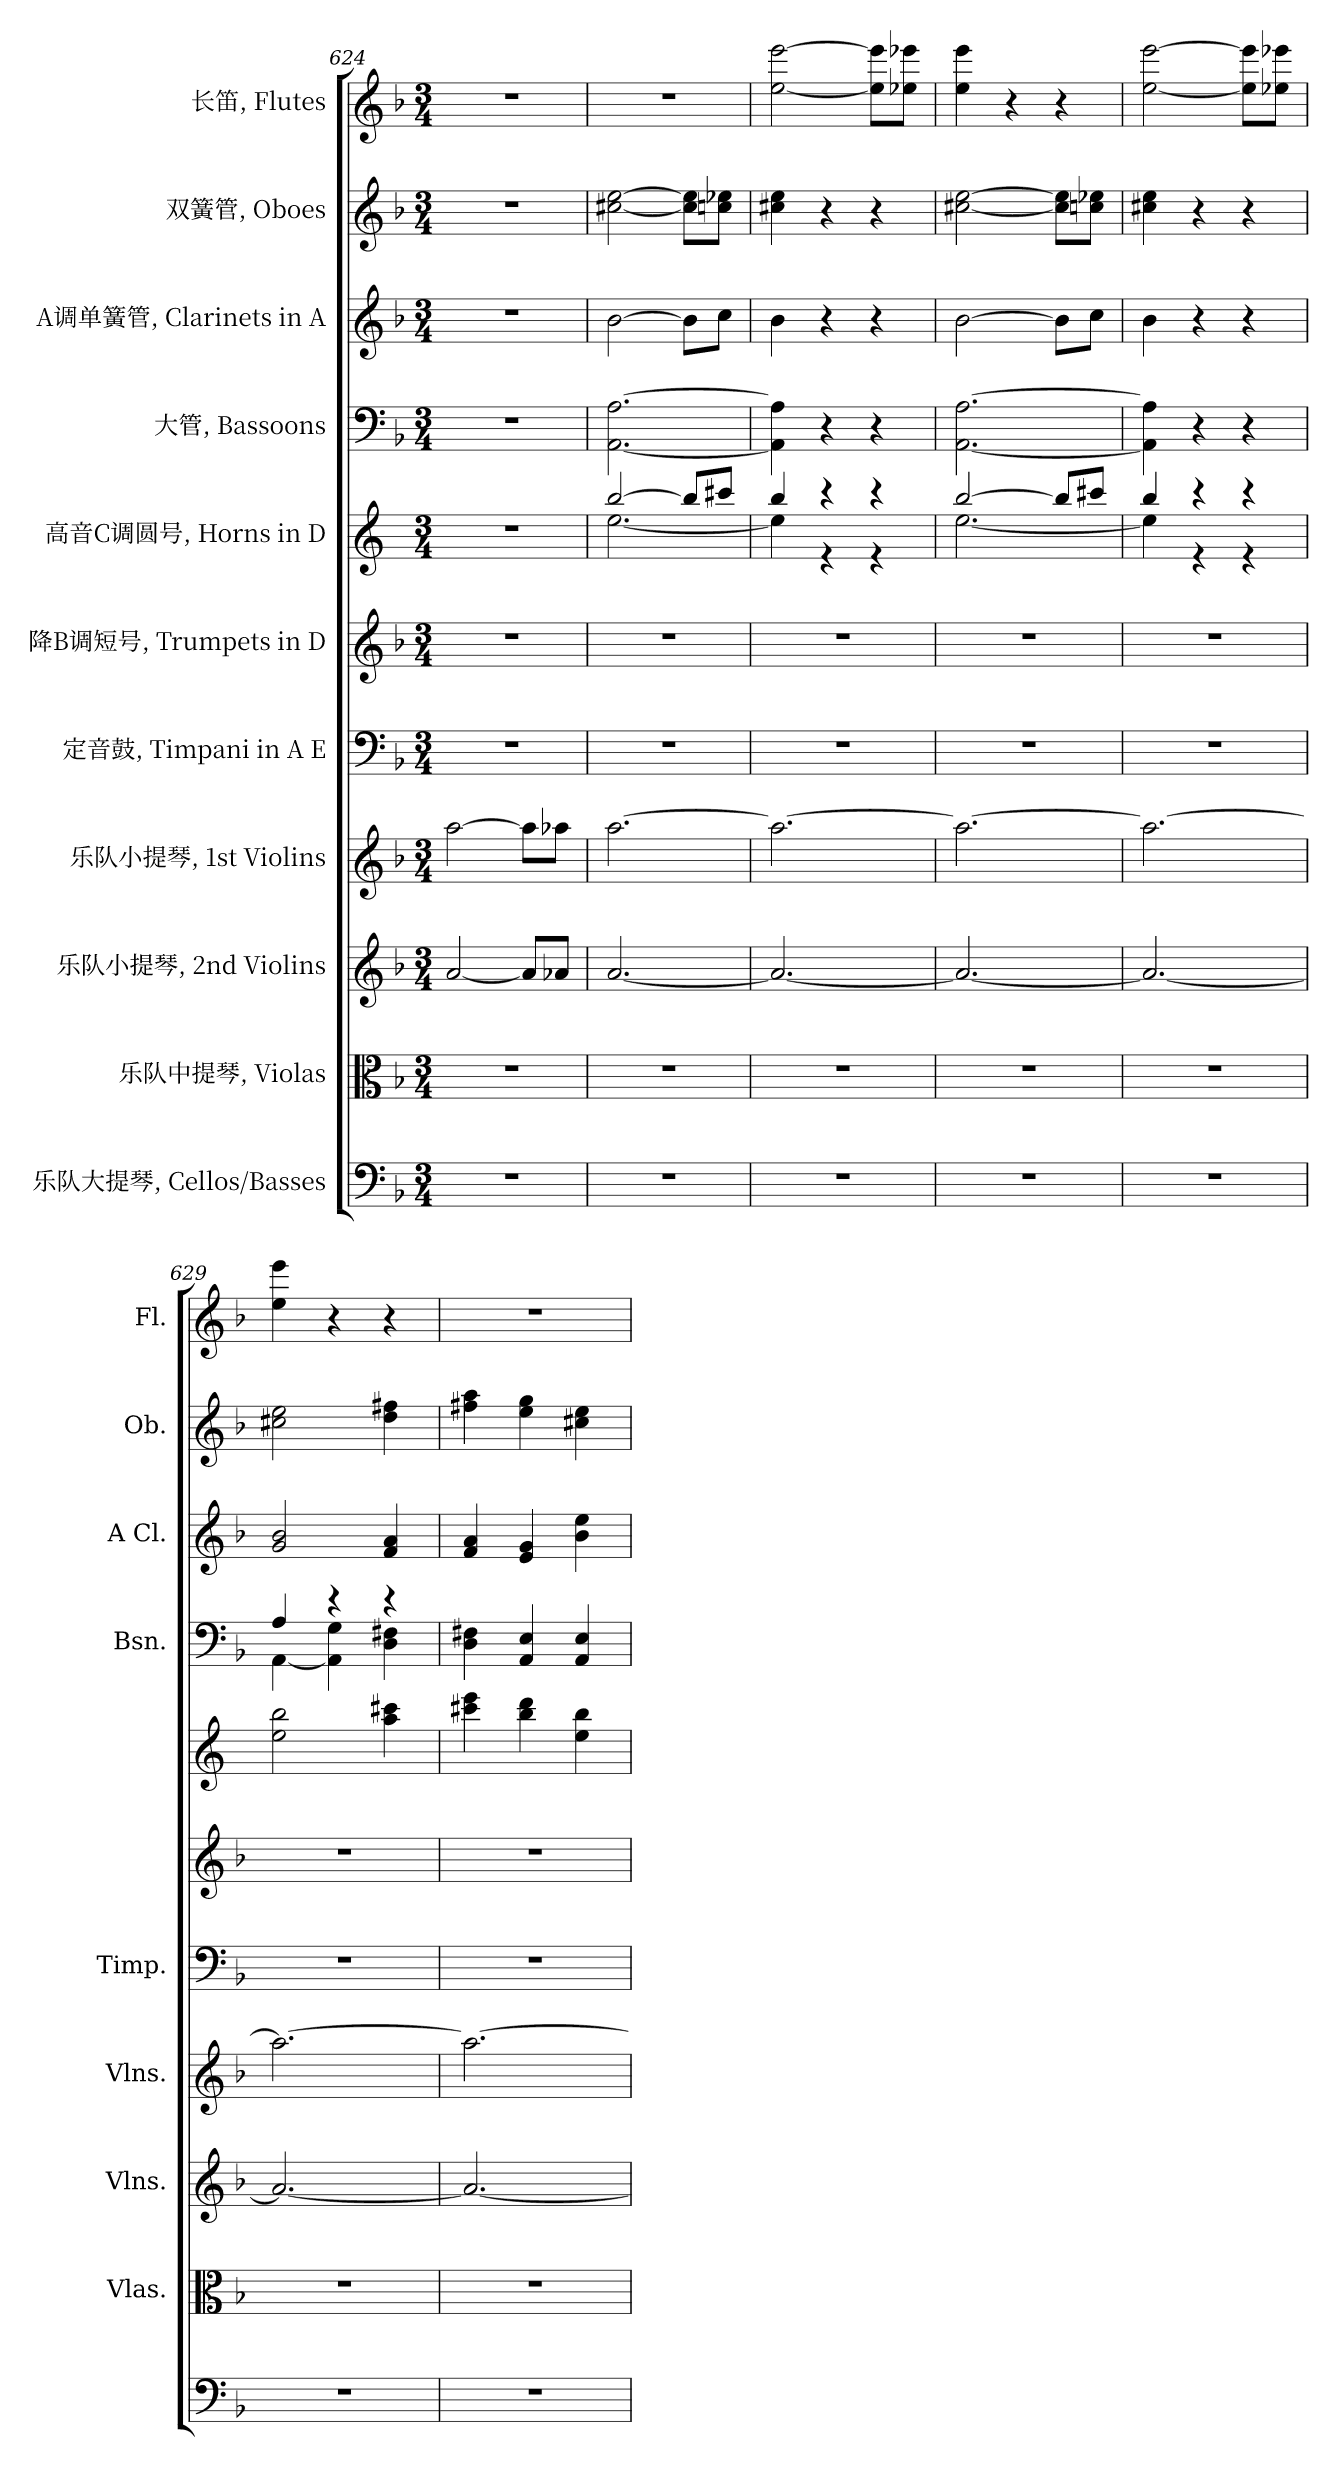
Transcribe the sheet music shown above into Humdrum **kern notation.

**kern	**kern	**kern	**kern	**kern	**kern	**kern	**kern	**kern	**kern	**kern
*part11	*part10	*part9	*part8	*part7	*part6	*part5	*part4	*part3	*part2	*part1
*staff11	*staff10	*staff9	*staff8	*staff7	*staff6	*staff5	*staff4	*staff3	*staff2	*staff1
*I"乐队大提琴, Cellos/Basses	*I"乐队中提琴, Violas	*I"乐队小提琴, 2nd Violins	*I"乐队小提琴, 1st Violins	*I"定音鼓, Timpani in A E	*I"降B调短号, Trumpets in D	*I"高音C调圆号, Horns in D	*I"大管, Bassoons	*I"A调单簧管, Clarinets in A	*I"双簧管, Oboes	*I"长笛, Flutes
*	*I'Vlas.	*I'Vlns.	*I'Vlns.	*I'Timp.	*	*	*I'Bsn.	*I'A Cl.	*I'Ob.	*I'Fl.
*clefF4	*clefC3	*clefG2	*clefG2	*clefF4	*clefG2	*clefG2	*clefF4	*clefG2	*clefG2	*clefG2
*	*	*	*	*	*ITrd1c2	*ITrd4c7	*	*ITrd2c3	*	*
*k[b-]	*k[b-]	*k[b-]	*k[b-]	*k[b-]	*k[b-e-a-]	*k[b-]	*k[b-]	*k[f#c#]	*k[b-]	*k[b-]
*M3/4	*M3/4	*M3/4	*M3/4	*M3/4	*M3/4	*M3/4	*M3/4	*M3/4	*M3/4	*M3/4
=624	=624	=624	=624	=624	=624	=624	=624	=624	=624	=624
2.r	2.r	[2a/	[2aa\	2.r	2.r	2.r	2.r	2.r	2.r	2.r
.	.	8a/L]	8aa\L]	.	.	.	.	.	.	.
.	.	8a-X/J	8aa-X\J	.	.	.	.	.	.	.
=625	=625	=625	=625	=625	=625	=625	=625	=625	=625	=625
*	*	*	*	*	*	*^	*	*	*	*
2.r	2.r	[2.a/	[2.aa\	2.r	2.r	[2ee/	[2.a\	[2.AA\ [2.A\	[2g\	[2cc#X\ [2ee\	2.r
.	.	.	.	.	.	8ee/L]	.	.	8g\L]	8cc#\] 8ee\]L	.
.	.	.	.	.	.	8ff#X/J	.	.	8a\J	8ccn\ 8ee-X\J	.
=626	=626	=626	=626	=626	=626	=626	=626	=626	=626	=626	=626
2.r	2.r	2.a/_	2.aa\_	2.r	2.r	4ee/	4a\]	4AA\] 4A\]	4g\	4cc#X\ 4ee\	[2ee\ [2eee\
.	.	.	.	.	.	4r	4r	4r	4r	4r	.
.	.	.	.	.	.	4r	4r	4r	4r	4r	8ee\] 8eee\]L
.	.	.	.	.	.	.	.	.	.	.	8ee-X\ 8eee-X\J
!!LO:PB:g=z
=627	=627	=627	=627	=627	=627	=627	=627	=627	=627	=627	=627
2.r	2.r	2.a/_	2.aa\_	2.r	2.r	[2ee/	[2.a\	[2.AA\ [2.A\	[2g\	[2cc#X\ [2ee\	4ee\ 4eee\
.	.	.	.	.	.	.	.	.	.	.	4r
.	.	.	.	.	.	8ee/L]	.	.	8g\L]	8cc#\] 8ee\]L	4r
.	.	.	.	.	.	8ff#X/J	.	.	8a\J	8ccn\ 8ee-X\J	.
=628	=628	=628	=628	=628	=628	=628	=628	=628	=628	=628	=628
2.r	2.r	2.a/_	2.aa\_	2.r	2.r	4ee/	4a\]	4AA\] 4A\]	4g\	4cc#X\ 4ee\	[2ee\ [2eee\
.	.	.	.	.	.	4r	4r	4r	4r	4r	.
.	.	.	.	.	.	4r	4r	4r	4r	4r	8ee\] 8eee\]L
.	.	.	.	.	.	.	.	.	.	.	8ee-X\ 8eee-X\J
*	*	*	*	*	*	*v	*v	*	*	*	*
=629	=629	=629	=629	=629	=629	=629	=629	=629	=629	=629
*	*	*	*	*	*	*	*^	*	*	*
2.r	2.r	2.a/_	2.aa\_	2.r	2.r	2a\ 2ee\	4A/	[4AA\	2e/ 2g/	2cc#X\ 2ee\	4ee\ 4eee\
.	.	.	.	.	.	.	4r	4AA\] 4G\	.	.	4r
.	.	.	.	.	.	4dd\ 4ff#X\	4r	4D\ 4F#X\	4d/ 4f#/	4dd\ 4ff#X\	4r
*	*	*	*	*	*	*	*v	*v	*	*	*
=630	=630	=630	=630	=630	=630	=630	=630	=630	=630	=630
2.r	2.r	2.a/_	2.aa\_	2.r	2.r	4ff#X\ 4aa\	4D\ 4F#X\	4d/ 4f#/	4ff#X\ 4aa\	2.r
.	.	.	.	.	.	4ee\ 4gg\	4AA/ 4E/	4c#/ 4e/	4ee\ 4gg\	.
.	.	.	.	.	.	4a\ 4ee\	4AA/ 4E/	4g\ 4cc#\	4cc#X\ 4ee\	.
=	=	=	=	=	=	=	=	=	=	=
*-	*-	*-	*-	*-	*-	*-	*-	*-	*-	*-
